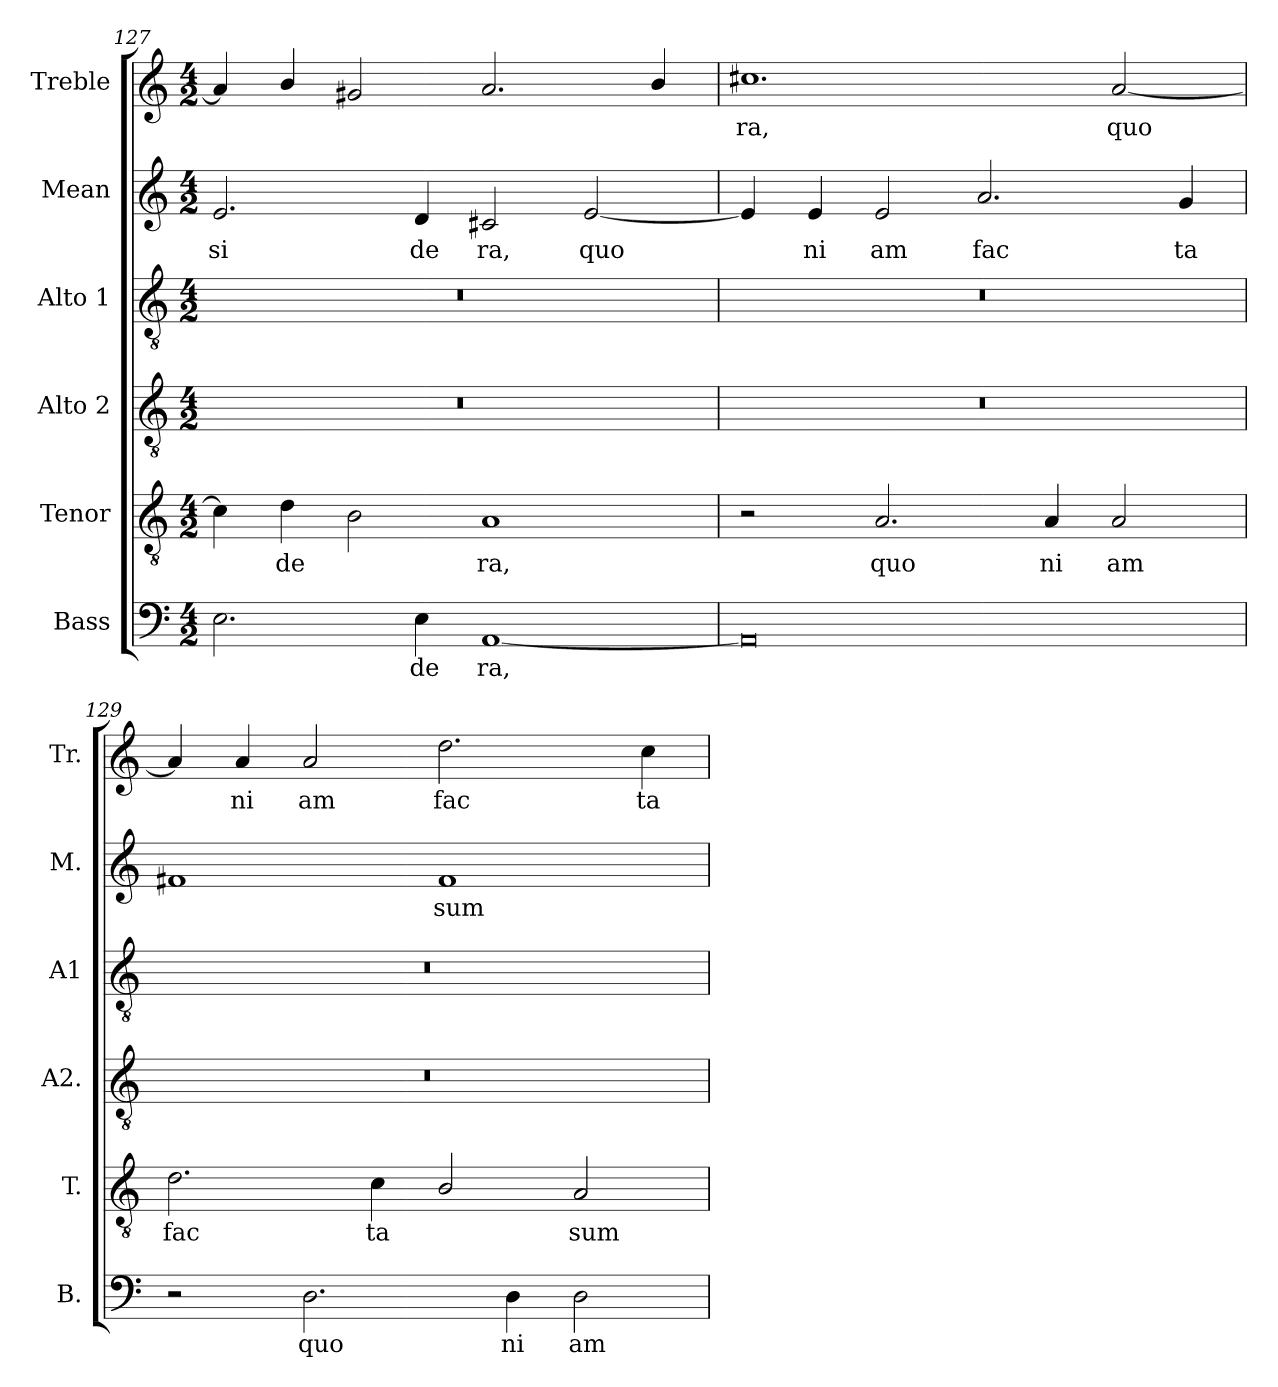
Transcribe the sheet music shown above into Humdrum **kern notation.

**kern	**text	**kern	**text	**kern	**kern	**kern	**text	**kern	**text
*part6	*part6	*part5	*part5	*part4	*part3	*part2	*part2	*part1	*part1
*staff6	*staff6	*staff5	*staff5	*staff4	*staff3	*staff2	*staff2	*staff1	*staff1
*I"Bass	*	*I"Tenor	*	*I"Alto 2	*I"Alto 1	*I"Mean	*	*I"Treble	*
*I'B.	*	*I'T.	*	*I'A2.	*I'A1	*I'M.	*	*I'Tr.	*
!!LO:LB:g=z
*clefF4	*	*clefGv2	*	*clefGv2	*clefGv2	*clefG2	*	*clefG2	*
*	*	*ITrd7c12	*	*ITrd7c12	*ITrd7c12	*	*	*	*
*k[]	*	*k[]	*	*k[]	*k[]	*k[]	*	*k[]	*
*C:	*	*C:	*	*C:	*C:	*C:	*	*C:	*
*M4/2	*	*M4/2	*	*M4/2	*M4/2	*M4/2	*	*M4/2	*
=127	=127	=127	=127	=127	=127	=127	=127	=127	=127
!	!	!	!	!LO:N:vis=1	!LO:N:vis=1	!	!	!	!
!	!	!	!	!	!	!	!LO:LY:b:color=#000000	!	!
2.Ei\	.	4Ci\]	.	0r	0r	2.ei/	si	4ai/]	.
!	!	!	!LO:LY:b:color=#000000	!	!	!	!	!	!
.	.	4Di\	de	.	.	.	.	4bi/	.
.	.	2BBi\	.	.	.	.	.	2g#Xi/	.
!	!LO:LY:b:color=#000000	!	!	!	!	!	!	!	!
!	!	!	!	!	!	!	!LO:LY:b:color=#000000	!	!
4Ei\	de	.	.	.	.	4di/	de	.	.
!	!LO:LY:b:color=#000000	!	!	!	!	!	!	!	!
!	!	!	!LO:LY:b:color=#000000	!	!	!	!	!	!
!	!	!	!	!	!	!	!LO:LY:b:color=#000000	!	!
[<1AAi	ra,	1AAi	ra,	.	.	2c#Xi/	ra,	2.ai/	.
!	!	!	!	!	!	!	!LO:LY:b:color=#000000	!	!
.	.	.	.	.	.	[<2ei/	quo	.	.
.	.	.	.	.	.	.	.	4bi/	.
=128	=128	=128	=128	=128	=128	=128	=128	=128	=128
!	!	!	!	!LO:N:vis=1	!LO:N:vis=1	!	!	!	!
!	!	!	!	!	!	!	!	!	!LO:LY:b:color=#000000
0AAi]	.	2r	.	0r	0r	4ei/]	.	1.cc#Xi	ra,
!	!	!	!	!	!	!	!LO:LY:b:color=#000000	!	!
.	.	.	.	.	.	4ei/	ni	.	.
!	!	!	!LO:LY:b:color=#000000	!	!	!	!	!	!
!	!	!	!	!	!	!	!LO:LY:b:color=#000000	!	!
.	.	2.AAi/	quo	.	.	2ei/	am	.	.
!	!	!	!	!	!	!	!LO:LY:b:color=#000000	!	!
.	.	.	.	.	.	2.ai/	fac	.	.
!	!	!	!LO:LY:b:color=#000000	!	!	!	!	!	!
.	.	4AAi/	ni	.	.	.	.	.	.
!	!	!	!LO:LY:b:color=#000000	!	!	!	!	!	!
!	!	!	!	!	!	!	!	!	!LO:LY:b:color=#000000
.	.	2AAi/	am	.	.	.	.	[<2ai/	quo
!	!	!	!	!	!	!	!LO:LY:b:color=#000000	!	!
.	.	.	.	.	.	4gi/	ta	.	.
=129	=129	=129	=129	=129	=129	=129	=129	=129	=129
!	!	!	!LO:LY:b:color=#000000	!LO:N:vis=1	!LO:N:vis=1	!	!	!	!
2r	.	2.Di\	fac	0r	0r	1f#Xi	.	4ai/]	.
!	!	!	!	!	!	!	!	!	!LO:LY:b:color=#000000
.	.	.	.	.	.	.	.	4ai/	ni
!	!LO:LY:b:color=#000000	!	!	!	!	!	!	!	!
!	!	!	!	!	!	!	!	!	!LO:LY:b:color=#000000
2.Di\	quo	.	.	.	.	.	.	2ai/	am
!	!	!	!LO:LY:b:color=#000000	!	!	!	!	!	!
.	.	4Ci\	ta	.	.	.	.	.	.
!	!	!	!	!	!	!	!LO:LY:b:color=#000000	!	!
!	!	!	!	!	!	!	!	!	!LO:LY:b:color=#000000
.	.	2BBi/	.	.	.	1f#i	sum	2.ddi\	fac
!	!LO:LY:b:color=#000000	!	!	!	!	!	!	!	!
4Di\	ni	.	.	.	.	.	.	.	.
!	!LO:LY:b:color=#000000	!	!	!	!	!	!	!	!
!	!	!	!LO:LY:b:color=#000000	!	!	!	!	!	!
2Di\	am	2AAi/	sum	.	.	.	.	.	.
!	!	!	!	!	!	!	!	!	!LO:LY:b:color=#000000
.	.	.	.	.	.	.	.	4cci\	ta
=	=	=	=	=	=	=	=	=	=
*-	*-	*-	*-	*-	*-	*-	*-	*-	*-
